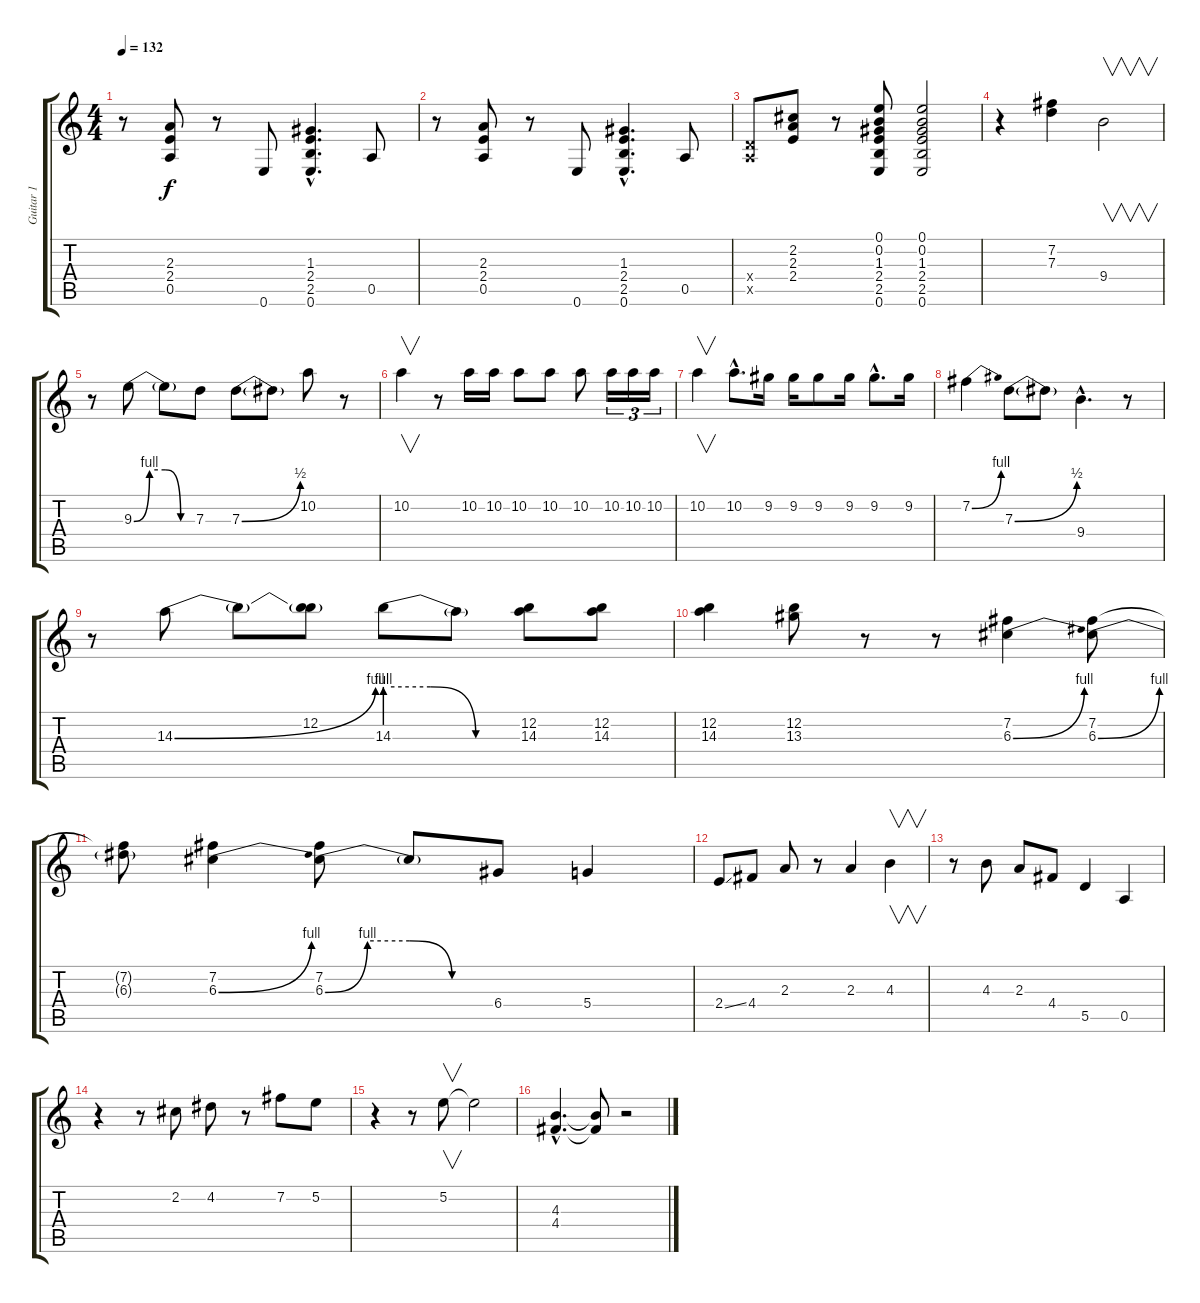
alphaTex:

\track ("Guitar 1" "Guitar 1") {instrument distortionguitar}
\staff {score tabs}
\tuning (E4 B3 G3 D3 A2 E2) {hide}
\ts (4 4)
\tempo 132
\clef g2
\ks c
r.8{dy f} (2.3 2.4 0.5).8 r.8 0.6.8 (1.3{hac} 2.4{hac} 2.5{hac} 0.6{hac}).4{d} 0.5.8 |
r.8 (2.3 2.4 0.5).8 r.8 0.6.8 (1.3{hac} 2.4{hac} 2.5{hac} 0.6{hac}).4{d} 0.5.8 |
(0.4{x} 0.5{x}).8 (2.2 2.3 2.4).8 r.8 (0.1 0.2 1.3 2.4 2.5 0.6).8 (0.1 0.2 1.3 2.4 2.5 0.6).2 |
r.4 (7.2 7.3).4 9.4.2{v} |
r.8 9.3{be (custom 0 0 15 4 30 4 45 0 60 0)}.8 9.3{t}.8 7.3.8 7.3{be (bend 0 0 60 2)}.8 7.3{t}.8 10.2.8 r.8 |
10.2.4{v} r.8 10.2.16 10.2.16 10.2.8 10.2.8 10.2.8 10.2.16{tu (3 2)} 10.2.16{tu (3 2)} 10.2.16{tu (3 2)} |
10.2.4{v} 10.2{hac}.8{d} 9.2.16 9.2.16 9.2.8 9.2.16 9.2{hac}.8{d} 9.2.16 |
7.2{be (bend 0 0 60 4)}.4 7.3{be (bend 0 0 60 2)}.8 7.3{t}.8 9.4{hac}.4{d} r.8 |
r.8 14.3{be (bend 0 0 60 4)}.8 14.3{t}.8 (12.2 14.3{t}).8 14.3{be (custom 0 4 20 4 40 0 60 0)}.8 14.3{t}.8 (12.2 14.3).8 (12.2 14.3).8 |
(12.2 14.3).4 (12.2 13.3).8 r.8 r.8 (7.2 6.3{be (bend 0 0 60 4)}).4 (7.2 6.3{be (bend 0 0 60 4)}).8 |
(7.2{t} 6.3{t}).8 (7.2 6.3{be (bend 0 0 60 4)}).4 (7.2 6.3{be (custom 0 0 15 4 30 4 45 0 60 0)}).8 6.3{t}.8 6.4.8 5.4.4 |
2.4{ss}.8 4.4.8 2.3.8 r.8 2.3.4 4.3.4{v} |
r.8 4.3.8 2.3.8 4.4.8 5.5.4 0.5.4 |
r.4 r.8 2.2.8 4.2.8 r.8 7.2.8 5.2.8 |
r.4 r.8 5.2.8{v} 5.2{t}.2 |
(4.3{hac} 4.4{hac}).4{d} (4.3{t} 4.4{t}).8 r.2
